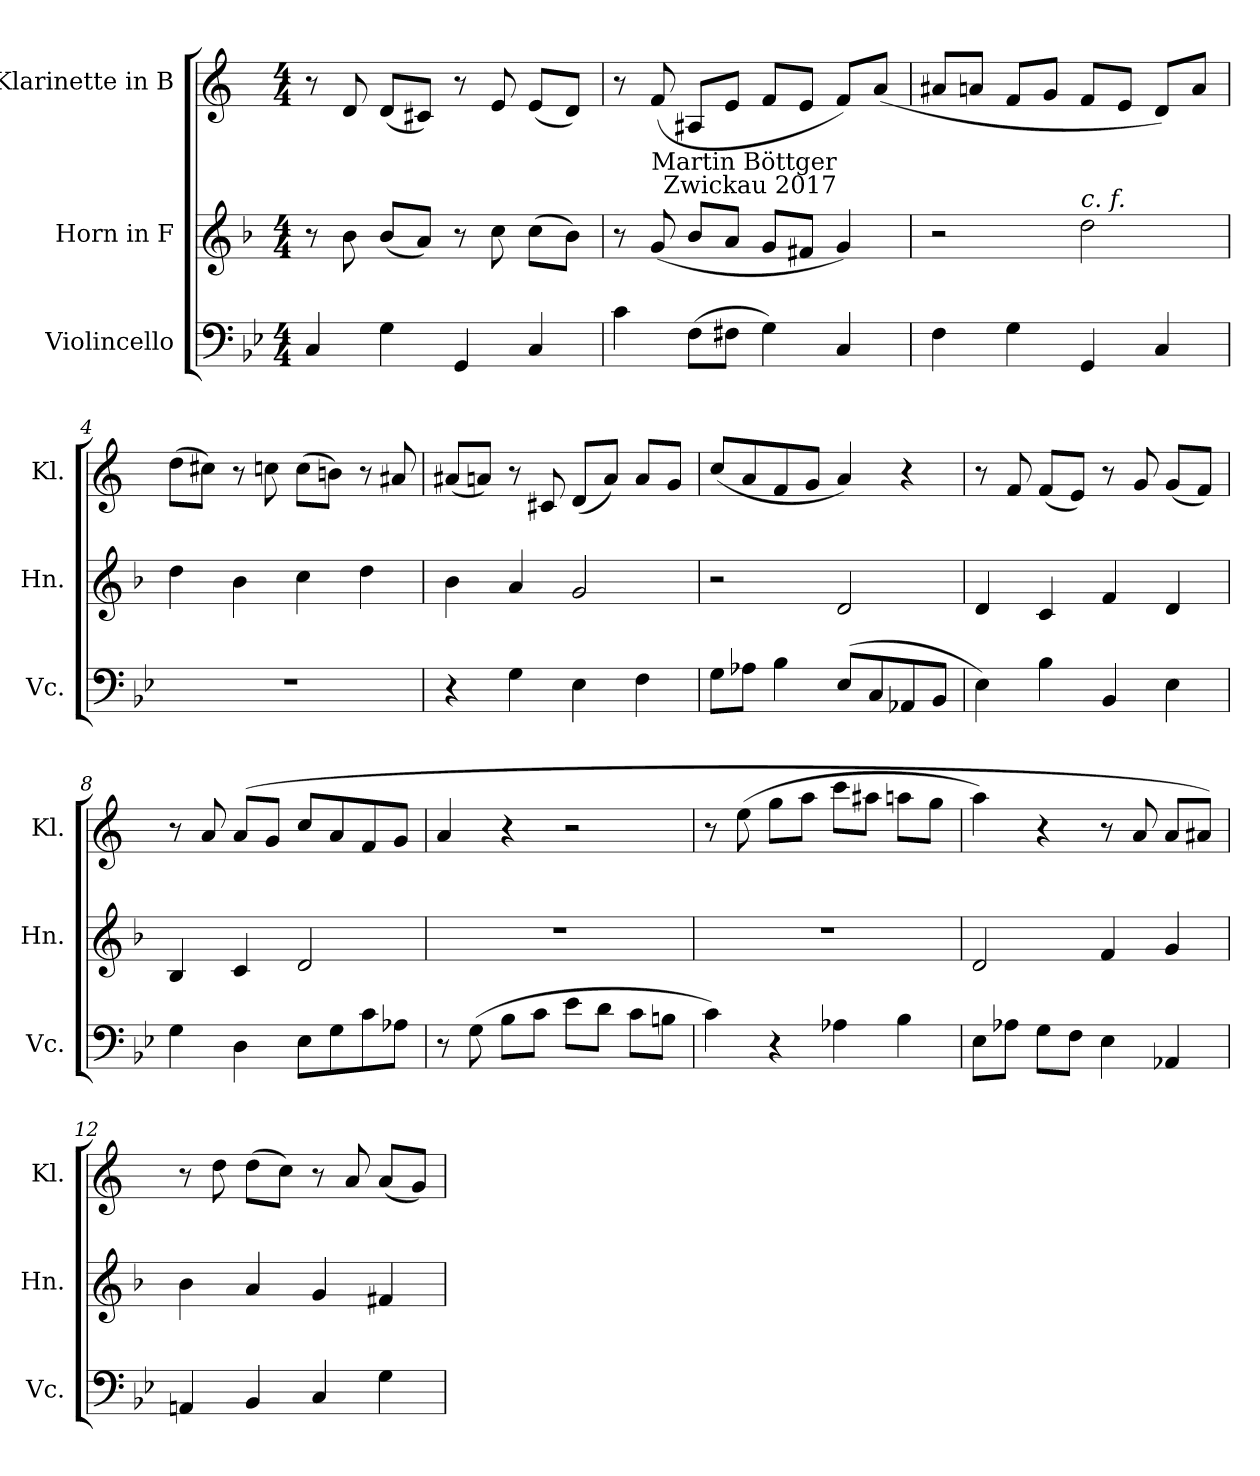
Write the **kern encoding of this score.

**kern	**kern	**kern
*part3	*part2	*part1
*staff3	*staff2	*staff1
*I"Violincello	*I"Horn in F	*I"Klarinette in B
*I'Vc.	*I'Hn.	*I'Kl.
*clefF4	*clefG2	*clefG2
*	*ITrd4c7	*ITrd1c2
*k[b-e-]	*k[b-e-]	*k[b-e-]
*B-:	*B-:	*B-:
*M4/4	*M4/4	*M4/4
=1	=1	=1
4C	8r	8r
.	8e-	8c
4G	(<8e-L	(<8cL
.	8dJ)	8BnJ)
4GG	8r	8r
.	8f	8d
4C	(>8fL	(<8dL
.	8e-J)	8cJ)
=2	=2	=2
4c	8r	8r
.	(<8c	(<8e-
(>8FL	8e-L	8G#XL
8F#XJ	8dJ	8dJ
4G)	8cL	8e-L
.	8BnJ	8dJ
!	!LO:TX:a:rj:t=Martin Böttger\nZwickau 2017	!
4C	4c)	8e-L)
.	.	(<8gJ
!!LO:LB:g=z
=3	=3	=3
4F	2r	8g#XL
.	.	8gJ
4G	.	8e-L
.	.	8fJ
!	!LO:TX:a:i:t=c. f.	!
4GG	2g	8e-L
.	.	8dJ
4C	.	8cL)
.	.	8gJ
=4	=4	=4
1r	4g	(>8ccL
.	.	8bnJ)
.	4e-	8r
.	.	8b-X
.	4f	(>8b-L
.	.	8anJ)
.	4g	8r
.	.	8g#X
=5	=5	=5
4r	4e-	(<8g#XL
.	.	8gJ)
4G	4d	8r
.	.	8Bn
4E-	2c	(<8cL
.	.	8gJ)
4F	.	8gL
.	.	8fJ
!!LO:LB:g=z
=6	=6	=6
8GL	2r	(<8b-L
8A-XJ	.	8g
4B-	.	8e-
.	.	8fJ
(>8E-L	2G	4g)
8C	.	.
8AA-X	.	4r
8BB-J	.	.
=7	=7	=7
4E-)	4G	8r
.	.	8e-
4B-	4F	(<8e-L
.	.	8dJ)
4BB-	4B-	8r
.	.	8f
4E-	4G	(<8fL
.	.	8e-J)
=8	=8	=8
4G	4E-	8r
.	.	8g
4D	4F	(<8gL
.	.	8fJ
8E-L	2G	8b-L
8G	.	8g
8c	.	8e-
8A-XJ	.	8fJ
!!LO:LB:g=z
=9	=9	=9
8r	1r	4g
(>8G	.	.
8B-L	.	4r
8cJ	.	.
8e-L	.	2r
8dJ	.	.
8cL	.	.
8BnJ	.	.
=10	=10	=10
4c)	1r	8r
.	.	(>8dd
4r	.	8ffL
.	.	8ggJ
4A-X	.	8bb-L
.	.	8gg#XJ
4B-	.	8ggL
.	.	8ffJ
=11	=11	=11
8E-L	2G	4gg)
8A-XJ	.	.
8GL	.	4r
8FJ	.	.
4E-	4B-	8r
.	.	8g
4AA-X	4c	8gL
.	.	8g#XJ)
!!LO:LB:g=z
=12	=12	=12
4AAn	4e-	8r
.	.	8cc
4BB-	4d	(>8ccL
.	.	8b-J)
4C	4c	8r
.	.	8g
4G	4Bn	(<8gL
.	.	8fJ)
=	=	=
*-	*-	*-
